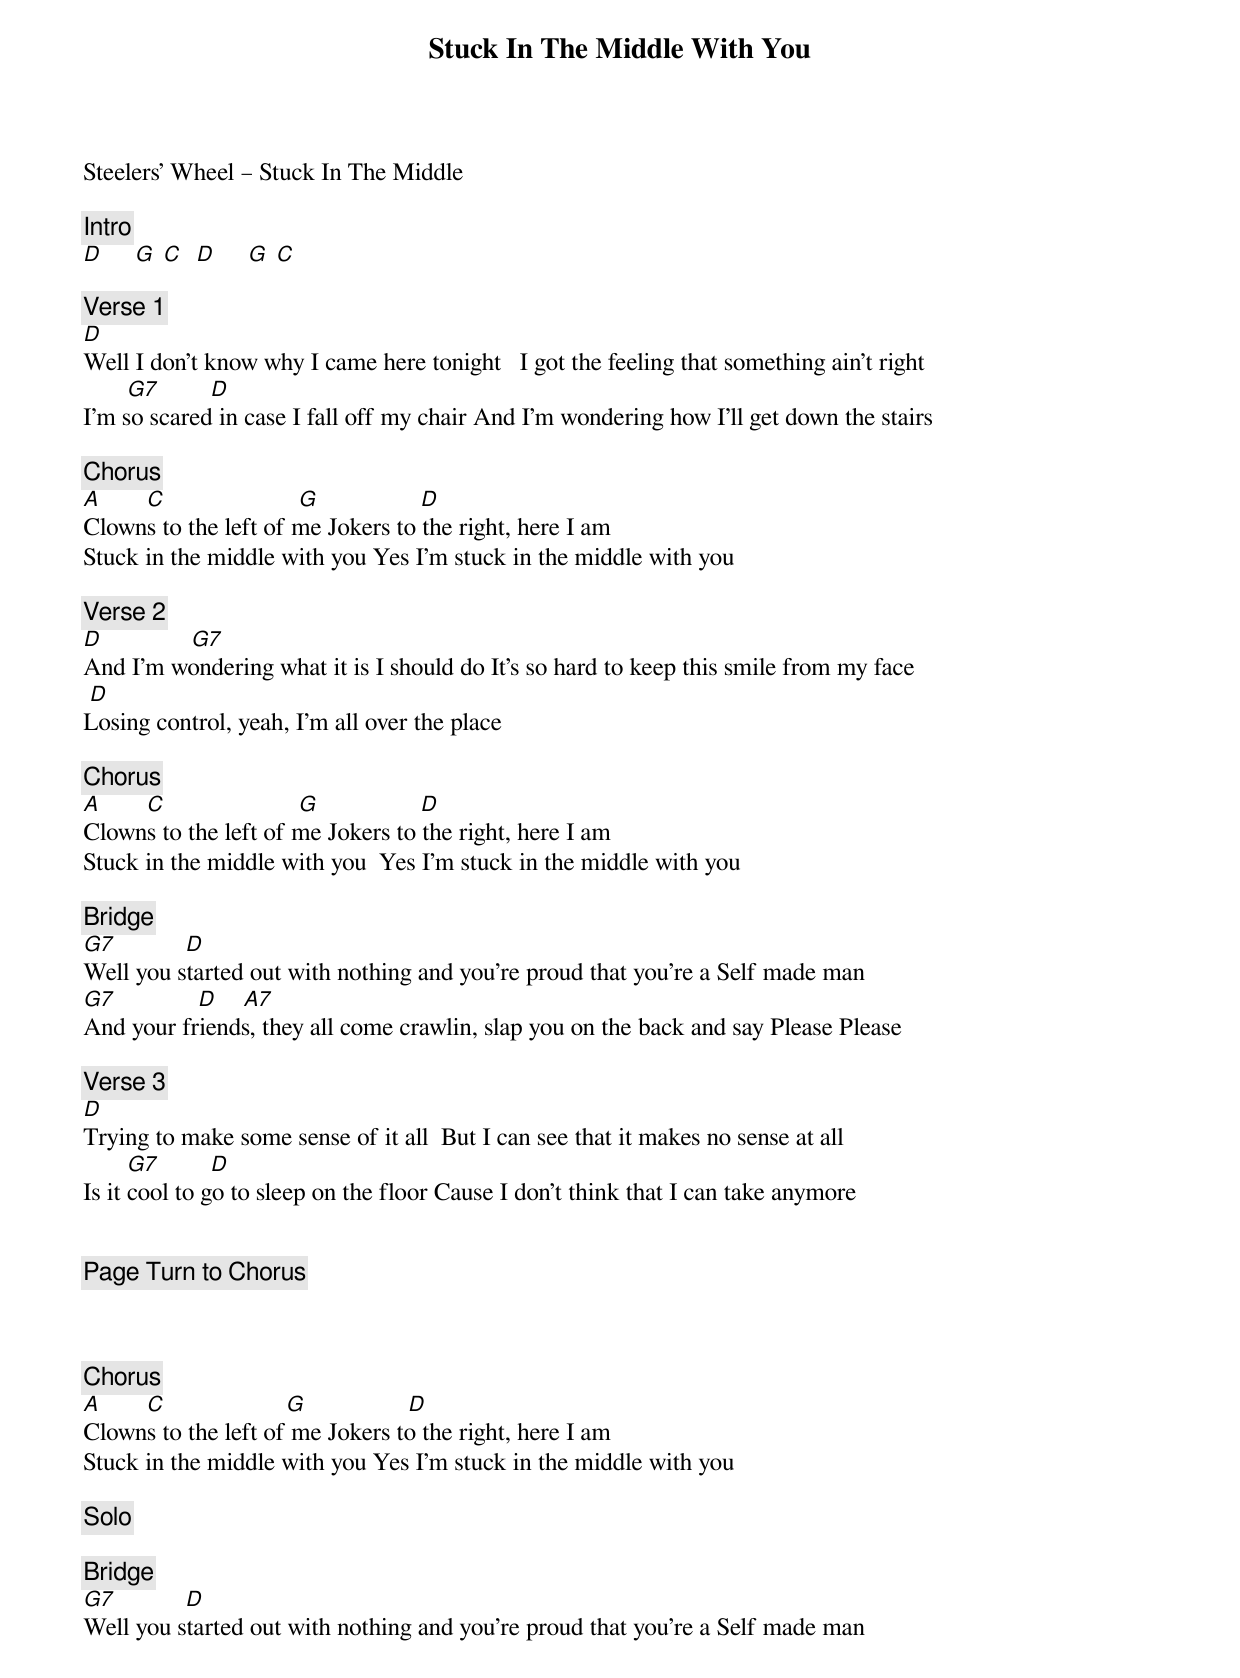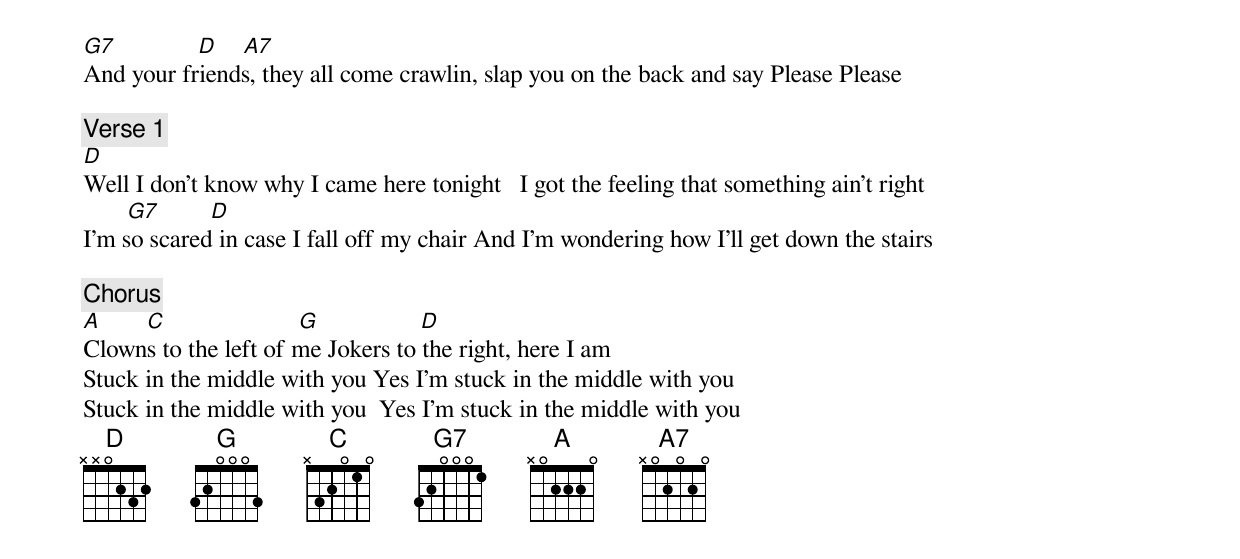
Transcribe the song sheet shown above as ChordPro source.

{title: Stuck In The Middle With You}
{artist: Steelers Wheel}
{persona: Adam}
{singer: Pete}
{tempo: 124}
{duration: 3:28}
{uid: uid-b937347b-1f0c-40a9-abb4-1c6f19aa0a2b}
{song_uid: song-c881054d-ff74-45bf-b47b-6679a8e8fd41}



Steelers’ Wheel – Stuck In The Middle

{comment: Intro}
[D]     [G]	[C]		[D]     [G]	[C]

{comment: Verse 1}
[D]
Well I don't know why I came here tonight   I got the feeling that something ain't right
       [G7]								[D]
I'm so scared in case I fall off my chair	And I'm wondering how I'll get down the stairs

{comment: Chorus}
[A] 				  [C]                   		[G]                [D]
Clowns to the left of me Jokers to the right, here I am
Stuck in the middle with you	Yes I'm stuck in the middle with you

{comment: Verse 2}
[D]       							[G7]
And I'm wondering what it is I should do	It's so hard to keep this smile from my face
	[D]
Losing control, yeah, I'm all over the place

{comment: Chorus}
[A] 				  [C]                   		[G]                [D]
Clowns to the left of me Jokers to the right, here I am
Stuck in the middle with you		Yes I'm stuck in the middle with you

{comment: Bridge}
[G7]											[D]
Well you started out with nothing and you're proud that you're a Self made man
[G7] 												[D]    [A7]
And your friends, they all come crawlin, slap you on the back and say Please Please

{comment: Verse 3}
[D]
Trying to make some sense of it all 	But I can see that it makes no sense at all
       [G7]								[D]
Is it cool to go to sleep on the floor	Cause I don't think that I can take anymore


{comment: Page Turn to Chorus}



{comment: Chorus}
[A] 				  [C]                   [G]                [D]
Clowns to the left of me Jokers to the right, here I am
Stuck in the middle with you	Yes I'm stuck in the middle with you

{comment: Solo}

{comment: Bridge}
[G7]											[D]
Well you started out with nothing and you're proud that you're a Self made man
[G7] 												[D]    [A7]
And your friends, they all come crawlin, slap you on the back and say Please Please

{comment: Verse 1}
[D]
Well I don't know why I came here tonight   I got the feeling that something ain't right
       [G7]								[D]
I'm so scared in case I fall off my chair	And I'm wondering how I'll get down the stairs

{comment: Chorus}
[A] 				  [C]                   		[G]                [D]
Clowns to the left of me Jokers to the right, here I am
Stuck in the middle with you	Yes I'm stuck in the middle with you
Stuck in the middle with you		Yes I'm stuck in the middle with you
